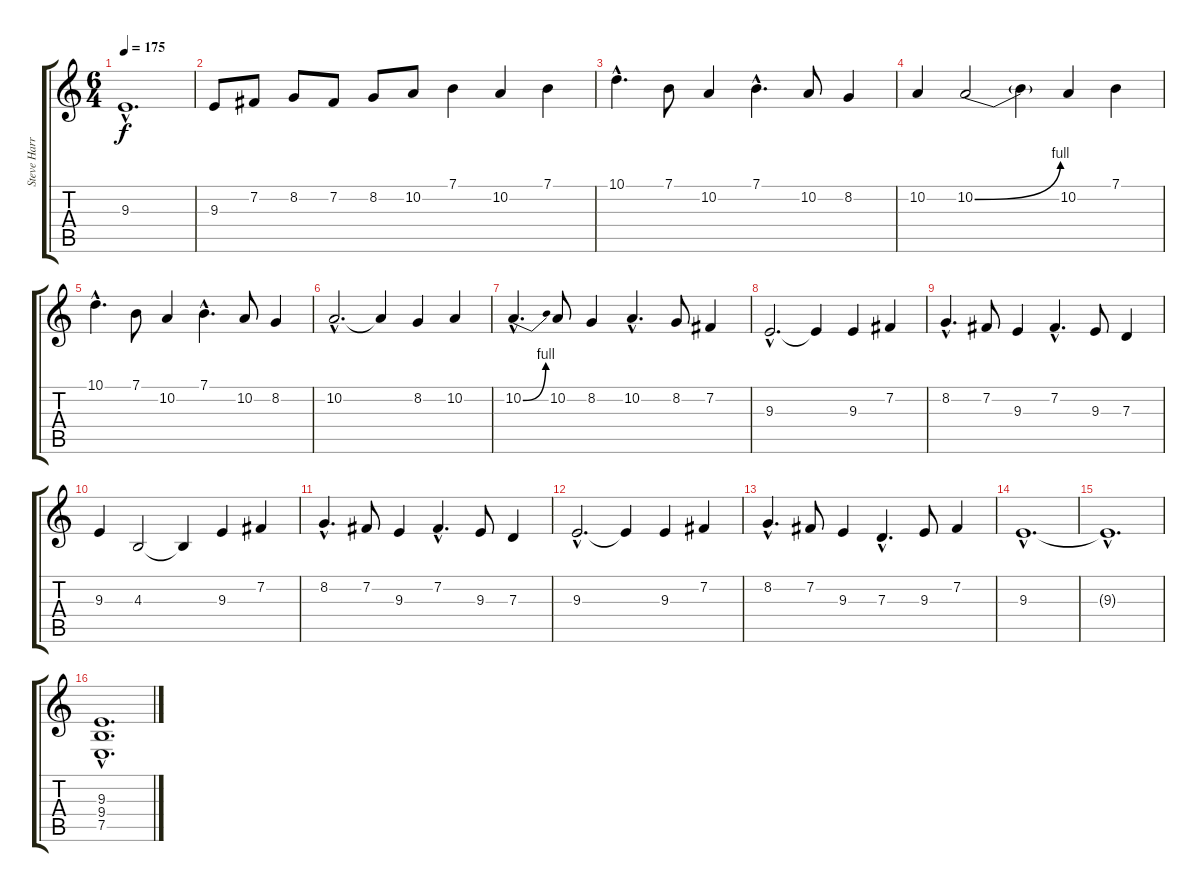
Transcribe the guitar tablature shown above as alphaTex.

\track ("Steve Harris (Keyboard)" "Steve Harr") {instrument stringensemble1}
\staff {score tabs}
\tuning (E4 B3 G3 D3 A2 E2) {hide}
\ts (6 4)
\tempo 175
\clef g2
\ks c
9.3{hac t}.1{d dy f} |
9.3.8 7.2.8 8.2.8 7.2.8 8.2.8 10.2.8 7.1.4 10.2.4 7.1.4 |
10.1{hac}.4{d} 7.1.8 10.2.4 7.1{hac}.4{d} 10.2.8 8.2.4 |
10.2.4 10.2{be (bend 0 0 60 4)}.2 10.2{t}.4 10.2.4 7.1.4 |
10.1{hac}.4{d} 7.1.8 10.2.4 7.1{hac}.4{d} 10.2.8 8.2.4 |
10.2{hac}.2{d} 10.2{t}.4 8.2.4 10.2.4 |
10.2{be (bend 0 0 60 4) hac}.4{d} 10.2.8 8.2.4 10.2{hac}.4{d} 8.2.8 7.2.4 |
9.3{hac}.2{d} 9.3{t}.4 9.3.4 7.2.4 |
8.2{hac}.4{d} 7.2.8 9.3.4 7.2{hac}.4{d} 9.3.8 7.3.4 |
9.3.4 4.3.2 4.3{t}.4 9.3.4 7.2.4 |
8.2{hac}.4{d} 7.2.8 9.3.4 7.2{hac}.4{d} 9.3.8 7.3.4 |
9.3{hac}.2{d} 9.3{t}.4 9.3.4 7.2.4 |
8.2{hac}.4{d} 7.2.8 9.3.4 7.3{hac}.4{d} 9.3.8 7.2.4 |
9.3{hac}.1{d} |
9.3{hac t}.1{d} |
(9.3{hac} 9.4{hac} 7.5{hac}).1{d volume 12}
